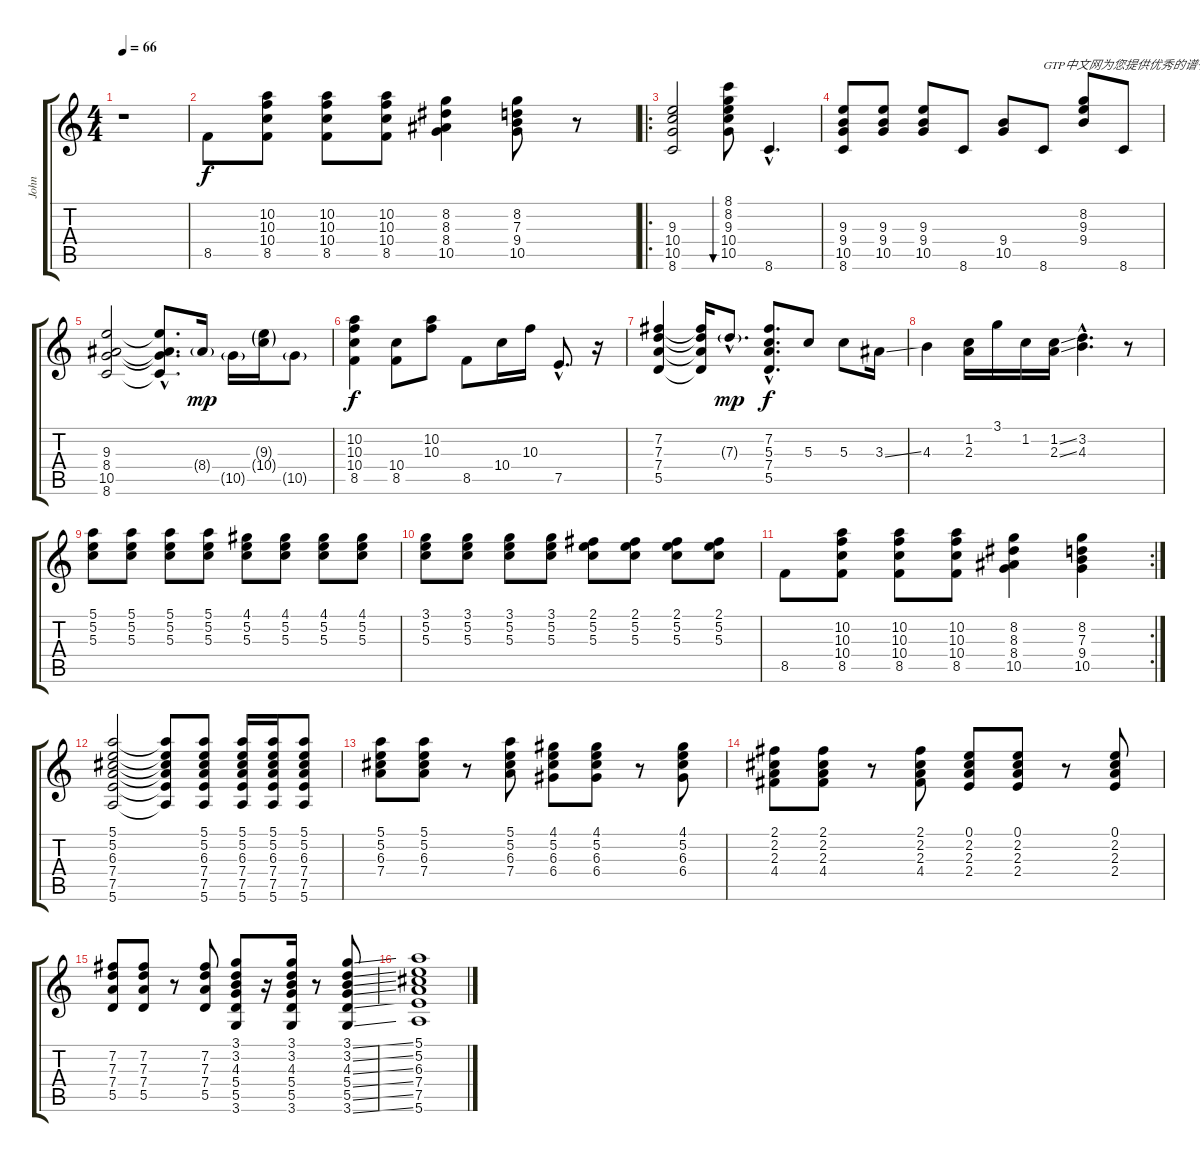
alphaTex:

\track ("John" "John") {instrument electricguitarclean}
\staff {score tabs}
\tuning (E4 B3 G3 D3 A2 E2) {hide}
\ts (4 4)
\tempo 66
\clef g2
\ks c
r.1{dy f instrument electricguitarclean} |
8.5.8 (10.2 10.3 10.4 8.5).8 (10.2 10.3 10.4 8.5).8 (10.2 10.3 10.4 8.5).8 (8.2 8.3 8.4 10.5).4 (8.2 7.3 9.4 10.5).8 r.8 |
\ro
(9.3 10.4 10.5 8.6).2 (8.1 8.2 9.3 10.4 10.5).8{bu 240} 8.6{hac}.4{d} |
(9.3 9.4 10.5 8.6).8 (9.3 9.4 10.5).8 (9.3 9.4 10.5).8 8.6.8 (9.4 10.5).8 8.6.8{txt "GTP中文网为您提供优秀的谱子"} (8.2 9.3 9.4).8 8.6.8 |
(9.3 8.4 10.5 8.6).2 (9.3{hac t} 8.4{hac t} 10.5{hac t} 8.6{hac t}).8{d} 8.4{g}.16{dy mp} 10.5{g}.16 (9.3{g} 10.4{g}).16 10.5{g}.8 |
(10.2 10.3 10.4 8.5).4{dy f} (10.4 8.5).8 (10.2 10.3).8 8.5.8 10.4.16 10.3.16 7.5{hac}.8{d} r.16 |
(7.2 7.3 7.4 5.5).4 (7.2{t} 7.3{t} 7.4{t} 5.5{t}).16 7.3{g hac}.8{d dy mp} (7.2{hac} 5.3{hac} 7.4{hac} 5.5{hac}).8{d dy f} 5.3.8 5.3.8 3.3{ss}.16 |
4.3.4 (1.2 2.3).16 3.1.16 1.2.16 (1.2{ss} 2.3{ss}).16 (3.2{hac} 4.3{hac}).4{d} r.8 |
(5.1 5.2 5.3).8 (5.1 5.2 5.3).8 (5.1 5.2 5.3).8 (5.1 5.2 5.3).8 (4.1 5.2 5.3).8 (4.1 5.2 5.3).8 (4.1 5.2 5.3).8 (4.1 5.2 5.3).8 |
(3.1 5.2 5.3).8 (3.1 5.2 5.3).8 (3.1 5.2 5.3).8 (3.1 5.2 5.3).8 (2.1 5.2 5.3).8 (2.1 5.2 5.3).8 (2.1 5.2 5.3).8 (2.1 5.2 5.3).8 |
\rc 2
8.5.8 (10.2 10.3 10.4 8.5).8 (10.2 10.3 10.4 8.5).8 (10.2 10.3 10.4 8.5).8 (8.2 8.3 8.4 10.5).4 (8.2 7.3 9.4 10.5).4 |
(5.1 5.2 6.3 7.4 7.5 5.6).2 (5.1{t} 5.2{t} 6.3{t} 7.4{t} 7.5{t} 5.6{t}).8 (5.1 5.2 6.3 7.4 7.5 5.6).8 (5.1 5.2 6.3 7.4 7.5 5.6).16 (5.1 5.2 6.3 7.4 7.5 5.6).16 (5.1 5.2 6.3 7.4 7.5 5.6).8 |
(5.1 5.2 6.3 7.4).8 (5.1 5.2 6.3 7.4).8 r.8 (5.1 5.2 6.3 7.4).8 (4.1 5.2 6.3 6.4).8 (4.1 5.2 6.3 6.4).8 r.8 (4.1 5.2 6.3 6.4).8 |
(2.1 2.2 2.3 4.4).8 (2.1 2.2 2.3 4.4).8 r.8 (2.1 2.2 2.3 4.4).8 (0.1 2.2 2.3 2.4).8 (0.1 2.2 2.3 2.4).8 r.8 (0.1 2.2 2.3 2.4).8 |
(7.2 7.3 7.4 5.5).8 (7.2 7.3 7.4 5.5).8 r.8 (7.2 7.3 7.4 5.5).8 (3.1 3.2 4.3 5.4 5.5 3.6).8 r.16 (3.1 3.2 4.3 5.4 5.5 3.6).16 r.8 (3.1{ss} 3.2{ss} 4.3{ss} 5.4{ss} 5.5{ss} 3.6{ss}).8 |
(5.1 5.2 6.3 7.4 7.5 5.6).1
